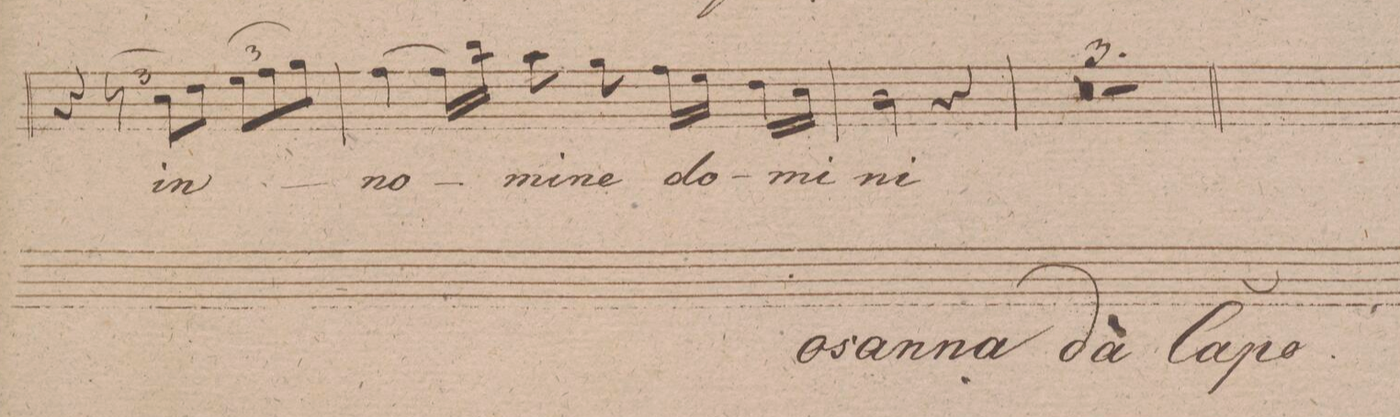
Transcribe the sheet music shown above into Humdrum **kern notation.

**kern	**text
*I"Tenore. Solo	*
*clefC4	*
*k[f#c#g#]	*
*M3/4	*
4r	.
12r	.
12B\L	in
12c#\J	.
12d\L	.
12e\	.
12f#\J	.
=97	=97
[4e\	no-
16e\LL]	.
16a\JJ	.
*16\left	*
16g#\	-mi-
*16\right	*
16f#\	-ne
16e\LL	do-
16d\JJ	.
16c#\LL	-mi-
16B\JJ	.
=98	=98
2A\	-ni
4r	.
=99	=99
1.r	.
=100	=100
=101	=101
2.r	.
=102||	=102||
*met()	*
*mmet(c)	*
1ryy	.
==	==
*-	*-
